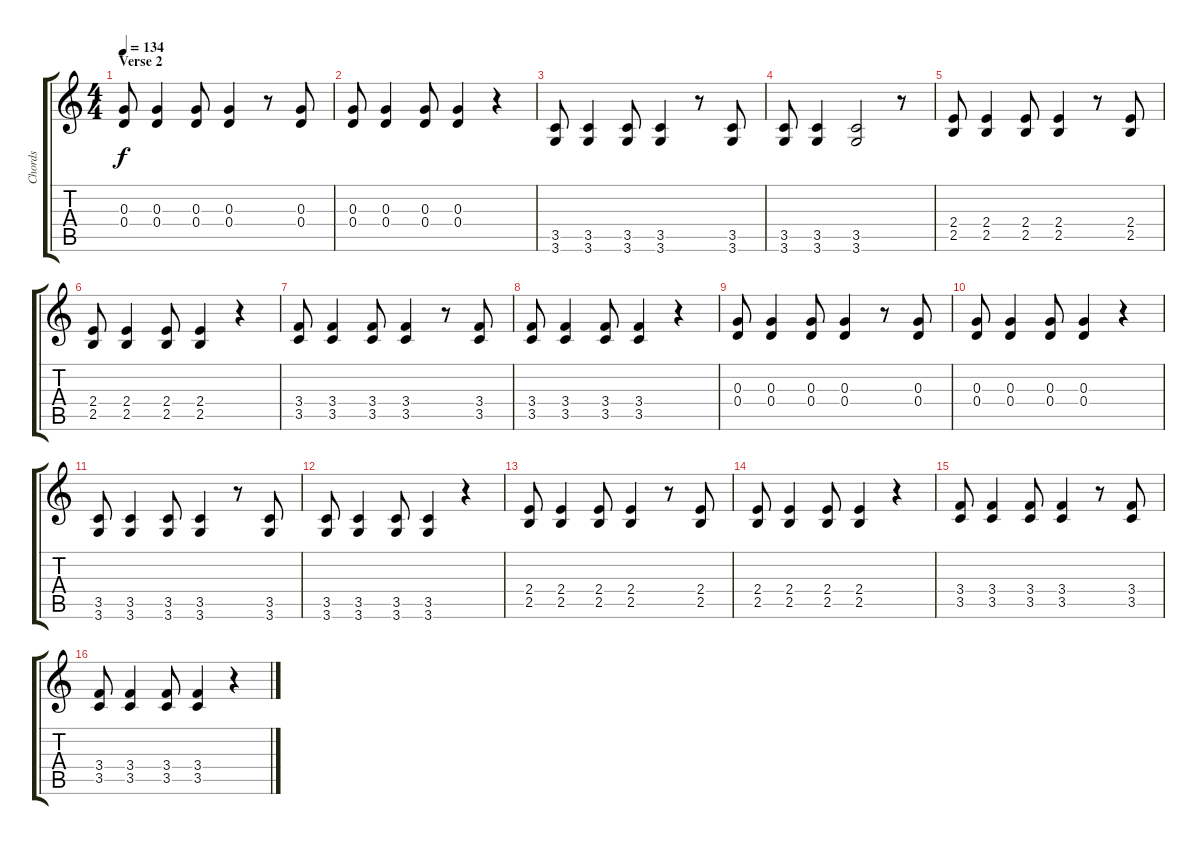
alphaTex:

\track ("Chords" "Chords") {instrument distortionguitar}
\staff {score tabs}
\tuning (E4 B3 G3 D3 A2 E2) {hide}
\ts (4 4)
\section ("" "Verse 2")
\tempo 134
\clef g2
\ks c
(0.3 0.4).8{dy f} (0.3 0.4).4 (0.3 0.4).8 (0.3 0.4).4 r.8 (0.3 0.4).8 |
(0.3 0.4).8 (0.3 0.4).4 (0.3 0.4).8 (0.3 0.4).4 r.4 |
(3.5 3.6).8 (3.5 3.6).4 (3.5 3.6).8 (3.5 3.6).4 r.8 (3.5 3.6).8 |
(3.5 3.6).8 (3.5 3.6).4 (3.5 3.6).2 r.8 |
(2.4 2.5).8 (2.4 2.5).4 (2.4 2.5).8 (2.4 2.5).4 r.8 (2.4 2.5).8 |
(2.4 2.5).8 (2.4 2.5).4 (2.4 2.5).8 (2.4 2.5).4 r.4 |
(3.4 3.5).8 (3.4 3.5).4 (3.4 3.5).8 (3.4 3.5).4 r.8 (3.4 3.5).8 |
(3.4 3.5).8 (3.4 3.5).4 (3.4 3.5).8 (3.4 3.5).4 r.4 |
(0.3 0.4).8 (0.3 0.4).4 (0.3 0.4).8 (0.3 0.4).4 r.8 (0.3 0.4).8 |
(0.3 0.4).8 (0.3 0.4).4 (0.3 0.4).8 (0.3 0.4).4 r.4 |
(3.5 3.6).8 (3.5 3.6).4 (3.5 3.6).8 (3.5 3.6).4 r.8 (3.5 3.6).8 |
(3.5 3.6).8 (3.5 3.6).4 (3.5 3.6).8 (3.5 3.6).4 r.4 |
(2.4 2.5).8 (2.4 2.5).4 (2.4 2.5).8 (2.4 2.5).4 r.8 (2.4 2.5).8 |
(2.4 2.5).8 (2.4 2.5).4 (2.4 2.5).8 (2.4 2.5).4 r.4 |
(3.4 3.5).8 (3.4 3.5).4 (3.4 3.5).8 (3.4 3.5).4 r.8 (3.4 3.5).8 |
(3.4 3.5).8 (3.4 3.5).4 (3.4 3.5).8 (3.4 3.5).4 r.4
